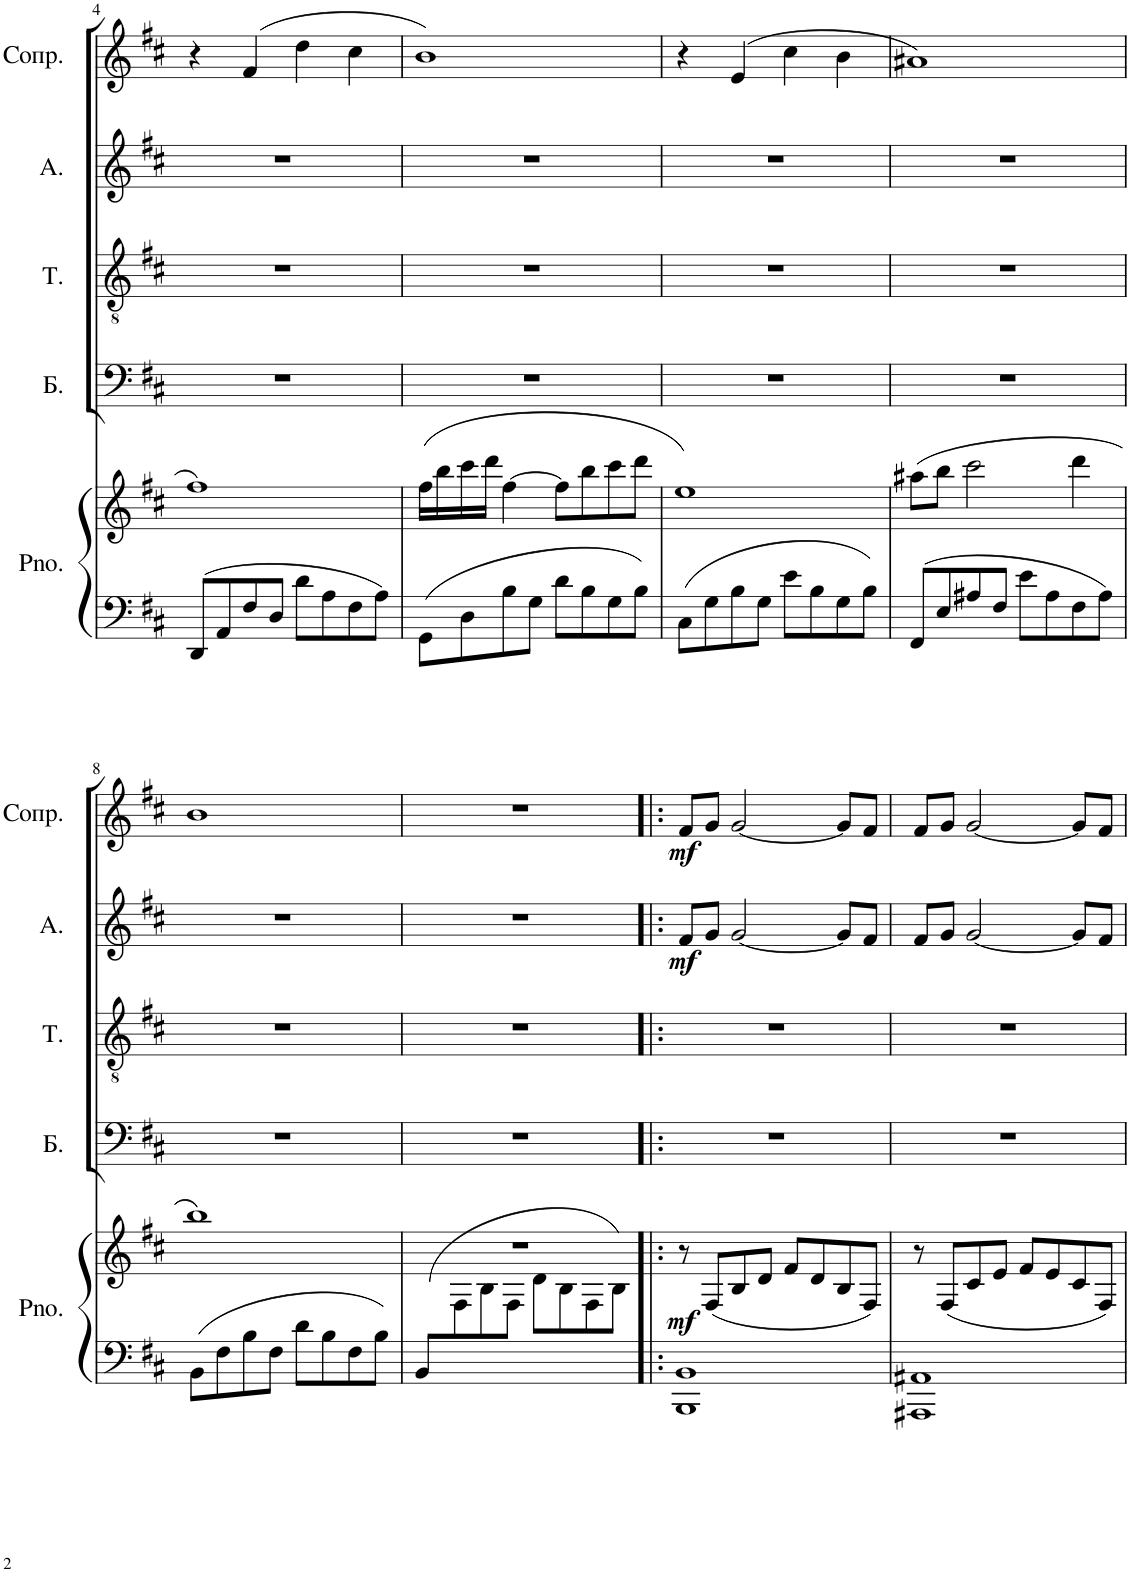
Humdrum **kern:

**kern	**kern	**dynam	**kern	**kern	**kern	**dynam	**kern	**dynam
*part5	*part5	*part5	*part4	*part3	*part2	*part2	*part1	*part1
*staff6	*staff5	*staff5/6	*staff4	*staff3	*staff2	*staff2	*staff1	*staff1
*I"Piano	*	*	*I"Бас	*I"Тенор	*I"Альт	*	*I"Сопрано	*
*I'Pno.	*	*	*	*	*	*	*	*
!!LO:PB:g=z
*clefF4	*clefG2	*	*clefF4	*clefGv2	*clefG2	*	*clefG2	*
*k[f#c#]	*k[f#c#]	*	*k[f#c#]	*k[f#c#]	*k[f#c#]	*	*k[f#c#]	*
*M4/4	*M4/4	*	*M4/4	*M4/4	*M4/4	*	*M4/4	*
=4	=4	=4	=4	=4	=4	=4	=4	=4
8DD/L	1ff#	.	1r	1r	1r	.	4r	.
8AA/	.	.	.	.	.	.	.	.
8F#/	.	.	.	.	.	.	(4f#/	.
8D/J	.	.	.	.	.	.	.	.
8d\L	.	.	.	.	.	.	4dd\	.
8A\	.	.	.	.	.	.	.	.
8F#\	.	.	.	.	.	.	4cc#\	.
8A\J	.	.	.	.	.	.	.	.
=5	=5	=5	=5	=5	=5	=5	=5	=5
8GG\L	(16ff#\LL	.	1r	1r	1r	.	1b)	.
.	16bb\	.	.	.	.	.	.	.
8D\	16ccc#\	.	.	.	.	.	.	.
.	16ddd\JJ	.	.	.	.	.	.	.
8B\	[4ff#\	.	.	.	.	.	.	.
8G\J	.	.	.	.	.	.	.	.
8d\L	8ff#\L]	.	.	.	.	.	.	.
8B\	8bb\	.	.	.	.	.	.	.
8G\	8ccc#\	.	.	.	.	.	.	.
8B\J	8ddd\J	.	.	.	.	.	.	.
=6	=6	=6	=6	=6	=6	=6	=6	=6
8C#\L	1ee)	.	1r	1r	1r	.	4r	.
8G\	.	.	.	.	.	.	.	.
8B\	.	.	.	.	.	.	(4e/	.
8G\J	.	.	.	.	.	.	.	.
8e\L	.	.	.	.	.	.	4cc#\	.
8B\	.	.	.	.	.	.	.	.
8G\	.	.	.	.	.	.	4b\	.
8B\J	.	.	.	.	.	.	.	.
=7	=7	=7	=7	=7	=7	=7	=7	=7
8FF#/L	(8aa#X\L	.	1r	1r	1r	.	1a#X)	.
8E/	8bb\J	.	.	.	.	.	.	.
8A#X/	2ccc#\	.	.	.	.	.	.	.
8F#/J	.	.	.	.	.	.	.	.
8e\L	.	.	.	.	.	.	.	.
8A#\	.	.	.	.	.	.	.	.
8F#\	4ddd\	.	.	.	.	.	.	.
8A#\J	.	.	.	.	.	.	.	.
!!LO:LB:g=z
=8	=8	=8	=8	=8	=8	=8	=8	=8
8BB\L	1bb)	.	1r	1r	1r	.	1b	.
8F#\	.	.	.	.	.	.	.	.
8B\	.	.	.	.	.	.	.	.
8F#\J	.	.	.	.	.	.	.	.
8d\L	.	.	.	.	.	.	.	.
8B\	.	.	.	.	.	.	.	.
8F#\	.	.	.	.	.	.	.	.
8B\J	.	.	.	.	.	.	.	.
=9	=9	=9	=9	=9	=9	=9	=9	=9
*	*^	*	*	*	*	*	*	*
(8BB/L	1r	8ryy	.	1r	1r	1r	.	1r	.
2..ryy	.	8F#\	.	.	.	.	.	.	.
.	.	8B\	.	.	.	.	.	.	.
.	.	8F#\J	.	.	.	.	.	.	.
.	.	8d\L	.	.	.	.	.	.	.
.	.	8B\	.	.	.	.	.	.	.
.	.	8F#\	.	.	.	.	.	.	.
.	.	8B\J)	.	.	.	.	.	.	.
=10!|:	=10!|:	=10!|:	=10!|:	=10!|:	=10!|:	=10!|:	=10!|:	=10!|:	=10!|:
!	!	!	!LO:DY:b	!	!	!	!LO:DY:b	!	!LO:DY:b
*	*v	*v	*	*	*	*	*	*	*
1BBB 1BB	8r	mf	1r	1r	8f#/L	mf	8f#/L	mf
.	(8F#/L	.	.	.	8g/J	.	8g/J	.
.	8B/	.	.	.	[2g/	.	[2g/	.
.	8d/J	.	.	.	.	.	.	.
.	8f#/L	.	.	.	.	.	.	.
.	8d/	.	.	.	.	.	.	.
.	8B/	.	.	.	8g/L]	.	8g/L]	.
.	8F#/J)	.	.	.	8f#/J	.	8f#/J	.
=11	=11	=11	=11	=11	=11	=11	=11	=11
1AAA#X 1AA#X	8r	.	1r	1r	8f#/L	.	8f#/L	.
.	(8F#/L	.	.	.	8g/J	.	8g/J	.
.	8c#/	.	.	.	[2g/	.	[2g/	.
.	8e/J	.	.	.	.	.	.	.
.	8f#/L	.	.	.	.	.	.	.
.	8e/	.	.	.	.	.	.	.
.	8c#/	.	.	.	8g/L]	.	8g/L]	.
.	8F#/J)	.	.	.	8f#/J	.	8f#/J	.
=	=	=	=	=	=	=	=	=
*-	*-	*-	*-	*-	*-	*-	*-	*-
